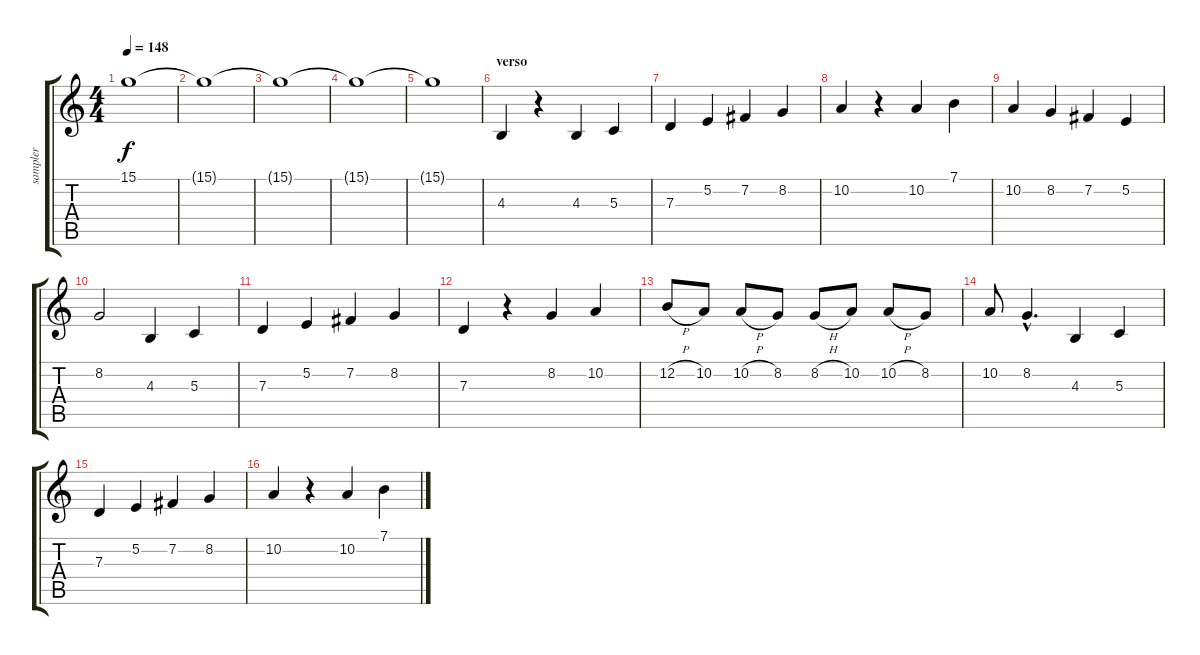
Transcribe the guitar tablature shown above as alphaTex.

\track ("sampler" "sampler") {instrument pad3polysynth}
\staff {score tabs}
\tuning (E4 B3 G3 D3 A2 E2) {hide}
\ts (4 4)
\tempo 148
\clef g2
\ks c
15.1{t}.1{dy f} |
15.1{t}.1 |
15.1{t}.1 |
15.1{t}.1 |
15.1{t}.1 |
\section ("" "verso")
4.3.4{volume 9 balance 2} r.4 4.3.4 5.3.4 |
7.3.4 5.2.4 7.2.4 8.2.4 |
10.2.4 r.4 10.2.4 7.1.4 |
10.2.4 8.2.4 7.2.4 5.2.4 |
8.2.2 4.3.4 5.3.4 |
7.3.4 5.2.4 7.2.4 8.2.4 |
7.3.4 r.4 8.2.4 10.2.4 |
12.2{h}.8 10.2.8 10.2{h}.8 8.2.8 8.2{h}.8 10.2.8 10.2{h}.8 8.2.8 |
10.2.8 8.2{hac}.4{d} 4.3.4 5.3.4 |
7.3.4 5.2.4 7.2.4 8.2.4 |
10.2.4 r.4 10.2.4 7.1.4
